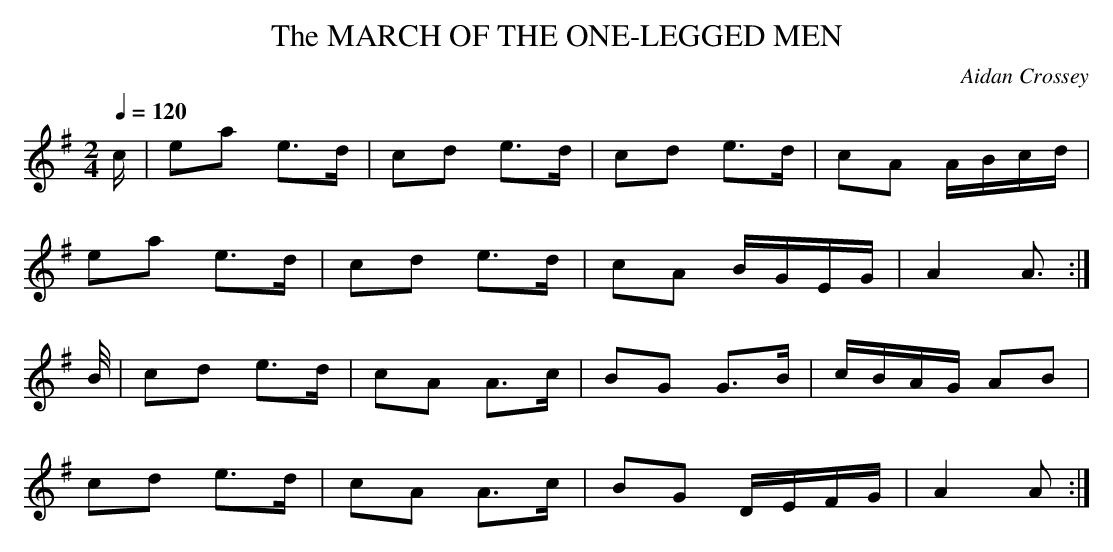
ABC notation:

X:1
T:MARCH OF THE ONE-LEGGED MEN, The
C:Aidan Crossey
Q:1/4=120
M: 2/4
L: 1/8
K: A Dorian
c/|ea e>d|cd e>d|cd e>d|cA A/B/c/d/|
ea e>d|cd e>d|cA B/G/E/G/|A2 A> :|
B/|cd e>d|cA A>c|BG G>B|c/B/A/G/ AB|
cd e>d|cA A>c|BG D/E/F/G/|A2 A> :|
\'a0
